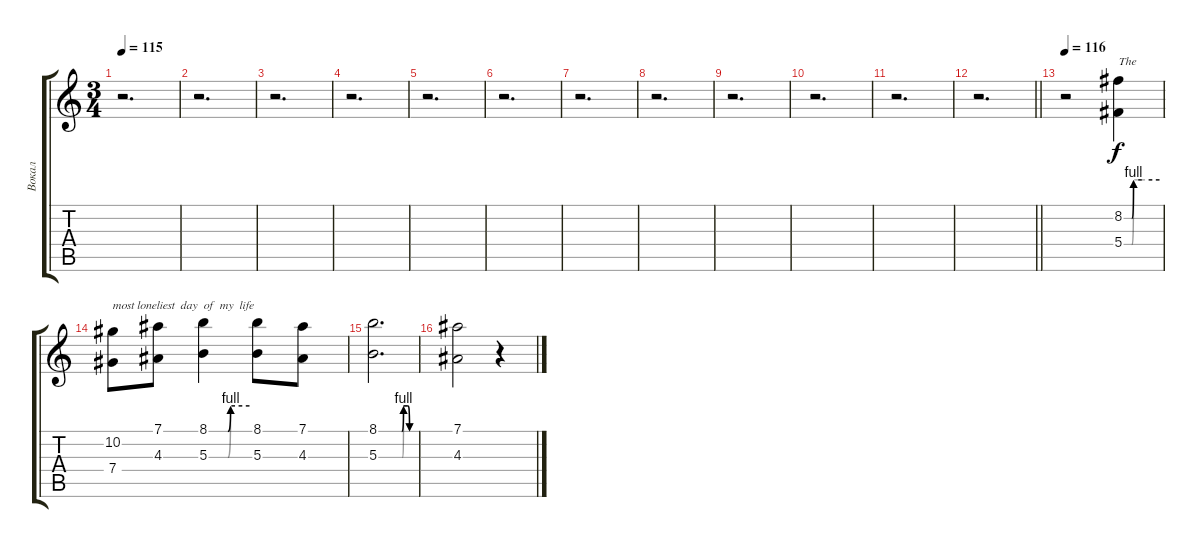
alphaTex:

\track ("Вокал" "Вокал") {instrument distortionguitar}
\staff {score tabs}
\tuning (Eb4 Bb3 Gb3 Db3 Ab2 Eb2) {hide}
\ts (3 4)
\tempo 115
\clef g2
\ks c
r.2{d dy f} |
r.2{d} |
r.2{d} |
r.2{d} |
r.2{d} |
r.2{d} |
r.2{d} |
r.2{d} |
r.2{d} |
r.2{d} |
r.2{d} |
\barLineRight lightlight
r.2{d} |
\tempo 116
r.2{volume 14} (8.2{be (custom 0 0 13 0 16 4 30 4 60 4)} 5.4{be (custom 0 0 13 0 16 4 60 4)}).4{txt "The "} |
(10.2 7.4).8{txt "most loneliest  day  of  my  life"} (7.1 4.3).8 (8.1{be (custom 0 0 28 0 32 4 60 4)} 5.3{be (custom 0 0 28 0 32 4 60 4)}).4 (8.1 5.3).8 (7.1 4.3).8 |
(8.1{be (custom 0 0 38 0 41 4 48 4 51 0 60 0)} 5.3{be (custom 0 0 39 0 41 4 49 4 51 0 60 0)}).2{d} |
(7.1 4.3).2 r.4
